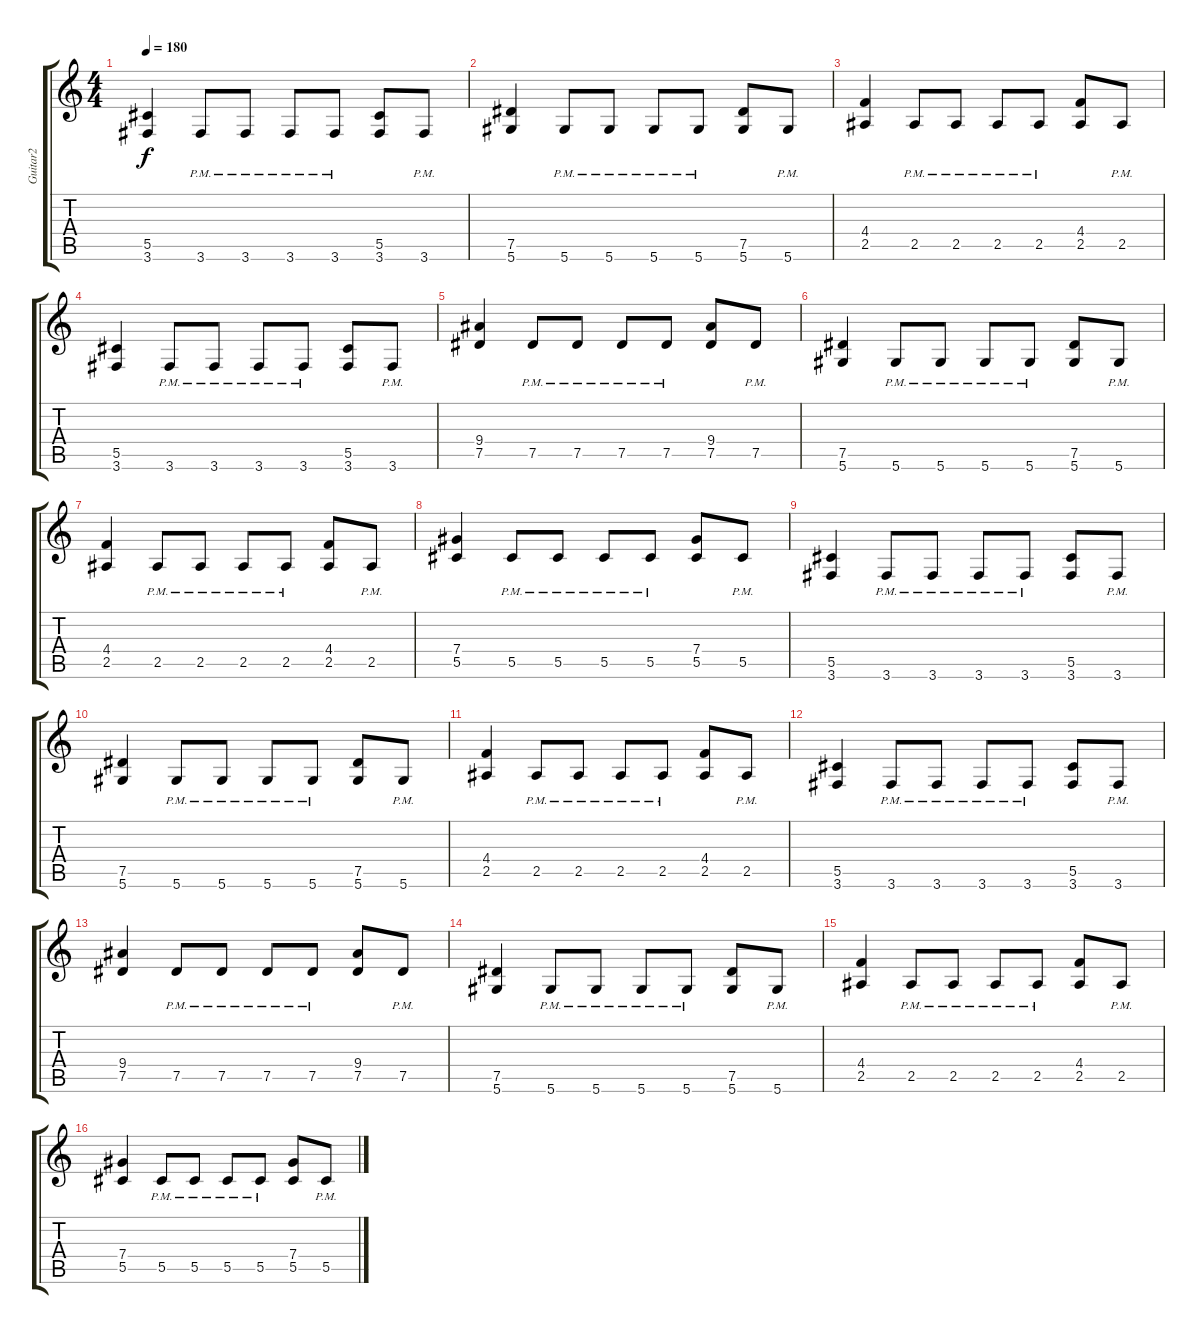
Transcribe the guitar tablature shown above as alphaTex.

\track ("Guitar2" "Guitar2") {instrument distortionguitar}
\staff {score tabs}
\tuning (Eb4 Bb3 Gb3 Db3 Ab2 Eb2) {hide}
\ts (4 4)
\tempo 180
\clef g2
\ks c
(5.5 3.6).4{dy f} 3.6{pm}.8 3.6{pm}.8 3.6{pm}.8 3.6{pm}.8 (5.5 3.6).8 3.6{pm}.8 |
(7.5 5.6).4 5.6{pm}.8 5.6{pm}.8 5.6{pm}.8 5.6{pm}.8 (7.5 5.6).8 5.6{pm}.8 |
(4.4 2.5).4 2.5{pm}.8 2.5{pm}.8 2.5{pm}.8 2.5{pm}.8 (4.4 2.5).8 2.5{pm}.8 |
(5.5 3.6).4 3.6{pm}.8 3.6{pm}.8 3.6{pm}.8 3.6{pm}.8 (5.5 3.6).8 3.6{pm}.8 |
(9.4 7.5).4 7.5{pm}.8 7.5{pm}.8 7.5{pm}.8 7.5{pm}.8 (9.4 7.5).8 7.5{pm}.8 |
(7.5 5.6).4 5.6{pm}.8 5.6{pm}.8 5.6{pm}.8 5.6{pm}.8 (7.5 5.6).8 5.6{pm}.8 |
(4.4 2.5).4 2.5{pm}.8 2.5{pm}.8 2.5{pm}.8 2.5{pm}.8 (4.4 2.5).8 2.5{pm}.8 |
(7.4 5.5).4 5.5{pm}.8 5.5{pm}.8 5.5{pm}.8 5.5{pm}.8 (7.4 5.5).8 5.5{pm}.8 |
(5.5 3.6).4 3.6{pm}.8 3.6{pm}.8 3.6{pm}.8 3.6{pm}.8 (5.5 3.6).8 3.6{pm}.8 |
(7.5 5.6).4 5.6{pm}.8 5.6{pm}.8 5.6{pm}.8 5.6{pm}.8 (7.5 5.6).8 5.6{pm}.8 |
(4.4 2.5).4 2.5{pm}.8 2.5{pm}.8 2.5{pm}.8 2.5{pm}.8 (4.4 2.5).8 2.5{pm}.8 |
(5.5 3.6).4 3.6{pm}.8 3.6{pm}.8 3.6{pm}.8 3.6{pm}.8 (5.5 3.6).8 3.6{pm}.8 |
(9.4 7.5).4 7.5{pm}.8 7.5{pm}.8 7.5{pm}.8 7.5{pm}.8 (9.4 7.5).8 7.5{pm}.8 |
(7.5 5.6).4 5.6{pm}.8 5.6{pm}.8 5.6{pm}.8 5.6{pm}.8 (7.5 5.6).8 5.6{pm}.8 |
(4.4 2.5).4 2.5{pm}.8 2.5{pm}.8 2.5{pm}.8 2.5{pm}.8 (4.4 2.5).8 2.5{pm}.8 |
(7.4 5.5).4 5.5{pm}.8 5.5{pm}.8 5.5{pm}.8 5.5{pm}.8 (7.4 5.5).8 5.5{pm}.8
